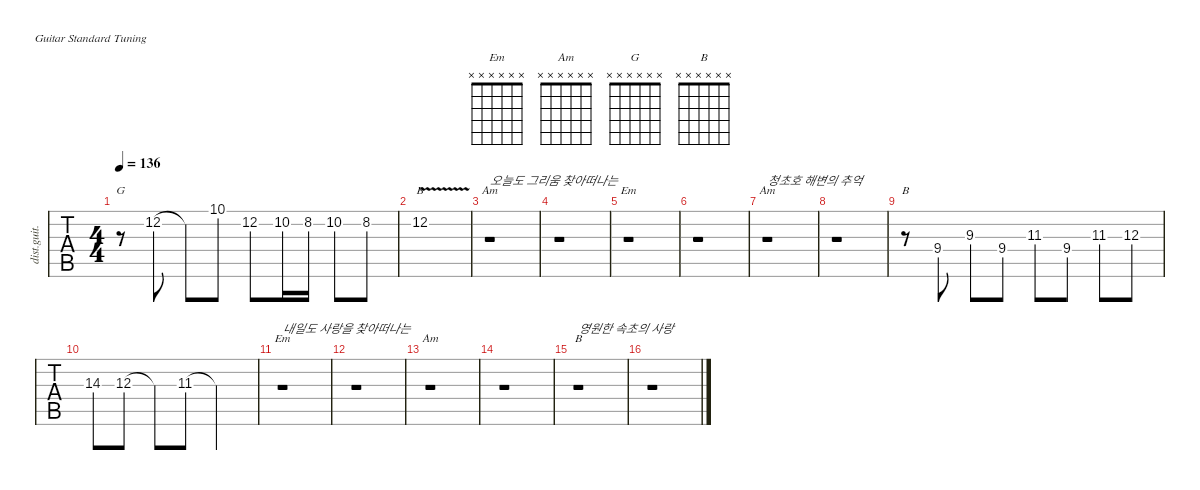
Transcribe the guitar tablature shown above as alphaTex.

\defaultSystemsLayout 4
\hideDynamics
\bracketExtendMode nobrackets
\track ("Distortion Guitar" "dist.guit.") {instrument distortionguitar}
\staff {tabs}
\tuning (E4 B3 G3 D3 A2 E2)
\chord ("Em" x x x x x x)
\chord ("Am" 0 1 2 2 0 x) {showdiagram false showfingering false}
\chord ("Am" x x x x x x)
\chord ("G" x x x x x x)
\chord ("B" x 12 x x x x) {firstfret 12 showdiagram false showfingering false}
\chord ("B" 2 4 4 4 2 x) {showdiagram false showfingering false barre 2}
\chord ("B" x x x x x x)
\ts (4 4)
\tempo 136
\clef g2
\ks c
r.8{ch "G" dy mf} 12.2.8 12.2{t}.8 10.1.8 12.2.8 10.2.16 8.2.16 10.2.8 8.2.8 |
12.2{v}.1{ch "B"} |
r.1{ch "Am" txt "오늘도 그리움 찾아떠나는"} |
r.1 |
r.1{ch "Em"} |
r.1 |
r.1{ch "Am" txt "청초호 해변의 추억"} |
r.1 |
r.8{ch "B"} 9.4.8 9.3.8 9.4.8 11.3{acc #}.8 9.4.8 11.3{acc #}.8 12.3.8 |
14.3.8 12.3.8 12.3{t}.8 11.3{acc #}.8 11.3{t acc #}.2 |
r.1{ch "Em" txt "내일도 사랑을 찾아떠나는"} |
r.1 |
r.1{ch "Am"} |
r.1 |
r.1{ch "B" txt "영원한 속초의 사랑"} |
r.1
